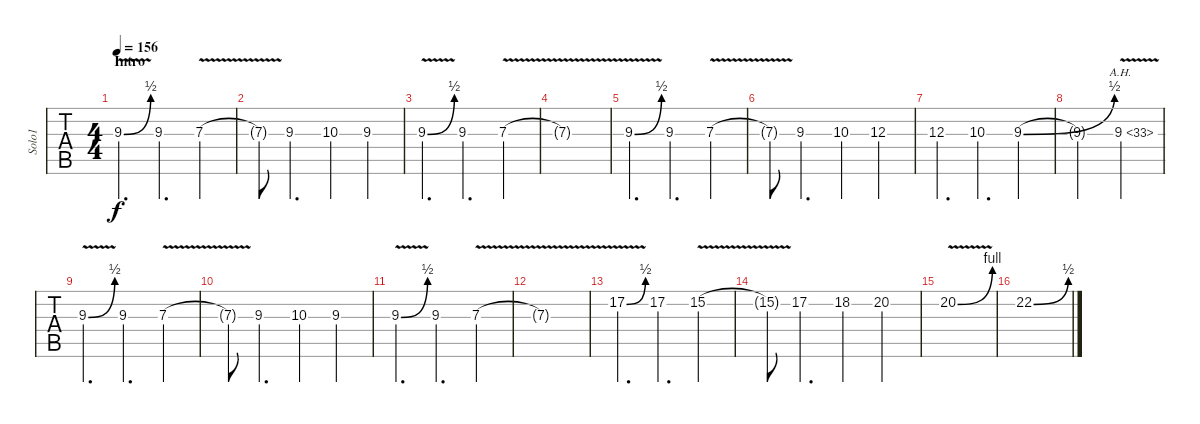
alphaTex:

\track ("Solo1" "Solo1") {instrument distortionguitar}
\staff {tabs}
\tuning (Eb4 Bb3 Gb3 Db3 Ab2 Db2) {hide}
\ts (4 4)
\section ("" "Intro")
\tempo 156
\clef g2
\ks c
9.3{be (bend 0 0 60 2) v}.4{d dy f} 9.3.4{d} 7.3{v}.4 |
7.3{v t}.8 9.3.4{d} 10.3.4 9.3.4 |
9.3{be (bend 0 0 60 2) v}.4{d} 9.3.4{d} 7.3{v}.4 |
7.3{v t}.1 |
9.3{be (bend 0 0 60 2) v}.4{d} 9.3.4{d} 7.3{v}.4 |
7.3{v t}.8 9.3.4{d} 10.3.4 12.3.4 |
12.3.4{d} 10.3.4{d} 9.3{be (bend 0 0 60 2)}.4 |
9.3{t}.2 9.3{ah 24 v}.2 |
9.3{be (bend 0 0 60 2) v}.4{d} 9.3.4{d} 7.3{v}.4 |
7.3{v t}.8 9.3.4{d} 10.3.4 9.3.4 |
9.3{be (bend 0 0 60 2) v}.4{d} 9.3.4{d} 7.3{v}.4 |
7.3{v t}.1 |
17.2{be (bend 0 0 60 2) v}.4{d} 17.2.4{d} 15.2{v}.4 |
15.2{v t}.8 17.2.4{d} 18.2.4 20.2.4 |
20.2{be (bend 0 0 60 4) v}.1 |
22.2{be (bend 0 0 60 2)}.1
